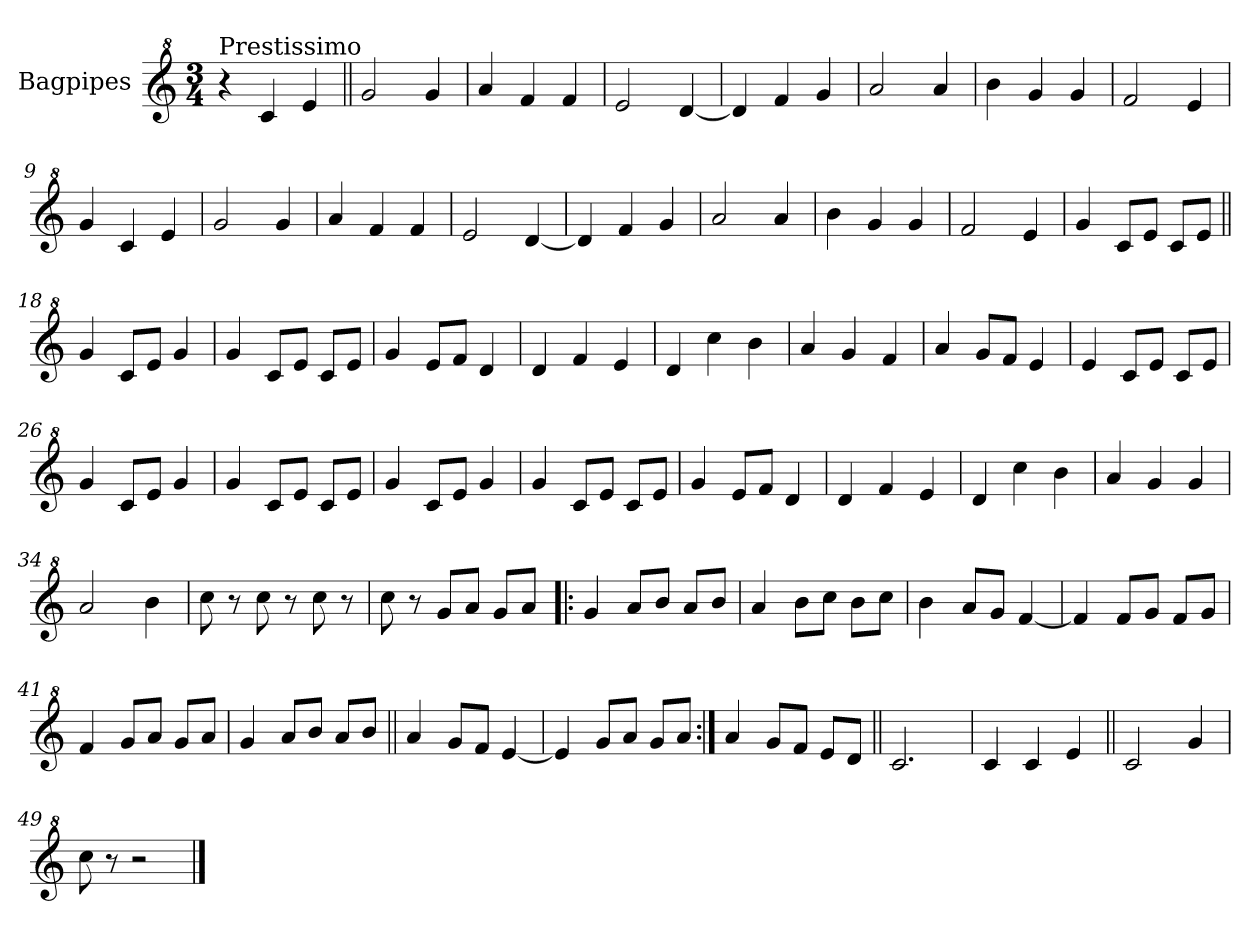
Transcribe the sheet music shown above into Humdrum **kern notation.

**kern
*part1
*staff1
*I"Bagpipes
*I'Bag
*clefG^2
*k[]
*C:
*M3/4
=1
!LO:TX:a:t=Prestissimo
4r
4cc/
4ee/
=2||
2gg/
4gg/
=3
4aa/
4ff/
4ff/
=4
2ee/
[4dd/
=5
4dd/]
4ff/
4gg/
=6
2aa/
4aa/
=7
4bb\
4gg/
4gg/
=8
2ff/
4ee/
=9
4gg/
4cc/
4ee/
=10
2gg/
4gg/
=11
4aa/
4ff/
4ff/
=12
2ee/
[4dd/
!!LO:LB:g=z
=13
4dd/]
4ff/
4gg/
=14
2aa/
4aa/
=15
4bb\
4gg/
4gg/
=16
2ff/
4ee/
=17
4gg/
8cc/L
8ee/J
8cc/L
8ee/J
=18||
4gg/
8cc/L
8ee/J
4gg/
=19
4gg/
8cc/L
8ee/J
8cc/L
8ee/J
=20
4gg/
8ee/L
8ff/J
4dd/
=21
4dd/
4ff/
4ee/
=22
4dd/
4ccc\
4bb\
!!LO:LB:g=z
=23
4aa/
4gg/
4ff/
=24
4aa/
8gg/L
8ff/J
4ee/
=25
4ee/
8cc/L
8ee/J
8cc/L
8ee/J
=26
4gg/
8cc/L
8ee/J
4gg/
=27
4gg/
8cc/L
8ee/J
8cc/L
8ee/J
=28
4gg/
8cc/L
8ee/J
4gg/
=29
4gg/
8cc/L
8ee/J
8cc/L
8ee/J
=30
4gg/
8ee/L
8ff/J
4dd/
=31
4dd/
4ff/
4ee/
!!LO:LB:g=z
=32
4dd/
4ccc\
4bb\
=33
4aa/
4gg/
4gg/
=34
2aa/
4bb\
=35
8ccc\
8r
8ccc\
8r
8ccc\
8r
=36
8ccc\
8r
8gg/L
8aa/J
8gg/L
8aa/J
=37!|:
4gg/
8aa/L
8bb/J
8aa/L
8bb/J
=38
4aa/
8bb\L
8ccc\J
8bb\L
8ccc\J
=39
4bb\
8aa/L
8gg/J
[4ff/
!!LO:LB:g=z
=40
4ff/]
8ff/L
8gg/J
8ff/L
8gg/J
=41
4ff/
8gg/L
8aa/J
8gg/L
8aa/J
=42
4gg/
8aa/L
8bb/J
8aa/L
8bb/J
=43||
4aa/
8gg/L
8ff/J
[4ee/
=44
4ee/]
8gg/L
8aa/J
8gg/L
8aa/J
=45:|!
4aa/
8gg/L
8ff/J
8ee/L
8dd/J
=46||
2.cc/
=47
4cc/
4cc/
4ee/
=48||
2cc/
4gg/
!!LO:LB:g=z
=49
8ccc\
8r
2r
==
*-
